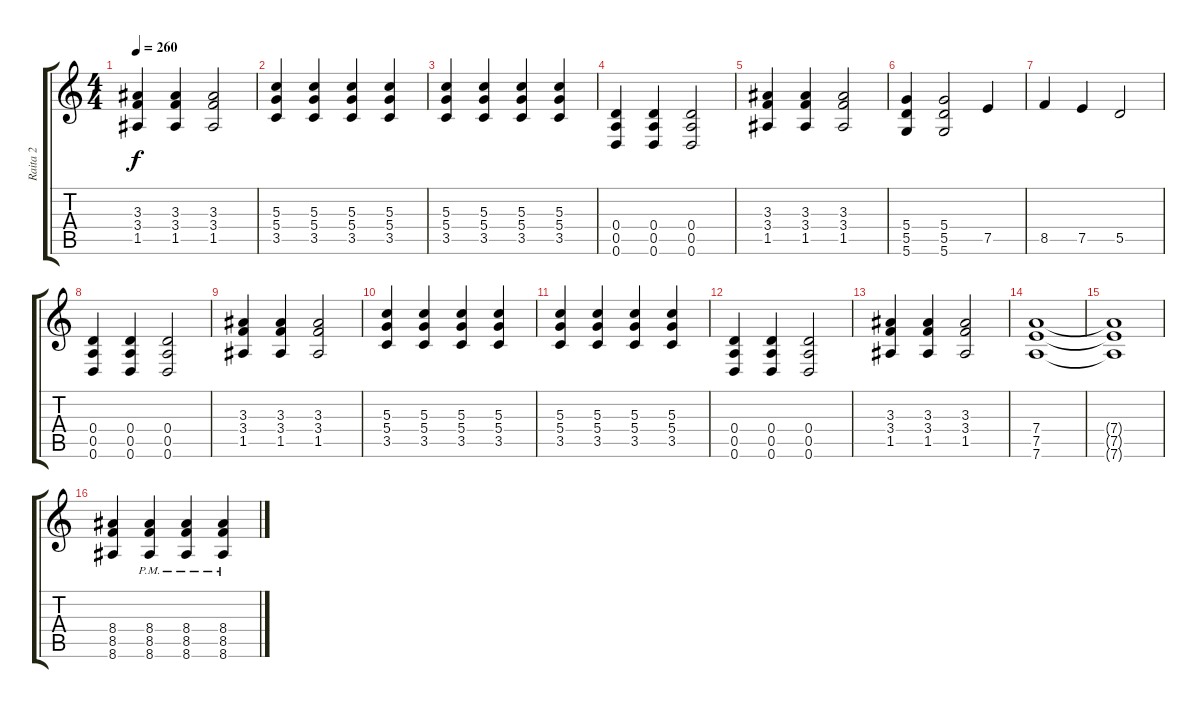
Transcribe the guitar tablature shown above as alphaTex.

\track ("Raita 2" "Raita 2") {instrument overdrivenguitar}
\staff {score tabs}
\tuning (E4 B3 G3 D3 A2 D2) {hide}
\ts (4 4)
\tempo 260
\clef g2
\ks c
(3.3 3.4 1.5).4{dy f} (3.3 3.4 1.5).4 (3.3 3.4 1.5).2 |
(5.3 5.4 3.5).4 (5.3 5.4 3.5).4 (5.3 5.4 3.5).4 (5.3 5.4 3.5).4 |
(5.3 5.4 3.5).4 (5.3 5.4 3.5).4 (5.3 5.4 3.5).4 (5.3 5.4 3.5).4 |
(0.4 0.5 0.6).4 (0.4 0.5 0.6).4 (0.4 0.5 0.6).2 |
(3.3 3.4 1.5).4 (3.3 3.4 1.5).4 (3.3 3.4 1.5).2 |
(5.4 5.5 5.6).4 (5.4 5.5 5.6).2 7.5.4 |
8.5.4 7.5.4 5.5.2 |
(0.4 0.5 0.6).4 (0.4 0.5 0.6).4 (0.4 0.5 0.6).2 |
(3.3 3.4 1.5).4 (3.3 3.4 1.5).4 (3.3 3.4 1.5).2 |
(5.3 5.4 3.5).4 (5.3 5.4 3.5).4 (5.3 5.4 3.5).4 (5.3 5.4 3.5).4 |
(5.3 5.4 3.5).4 (5.3 5.4 3.5).4 (5.3 5.4 3.5).4 (5.3 5.4 3.5).4 |
(0.4 0.5 0.6).4 (0.4 0.5 0.6).4 (0.4 0.5 0.6).2 |
(3.3 3.4 1.5).4 (3.3 3.4 1.5).4 (3.3 3.4 1.5).2 |
(7.4 7.5 7.6).1 |
(7.4{t} 7.5{t} 7.6{t}).1 |
(8.4 8.5 8.6).4 (8.4{pm} 8.5{pm} 8.6{pm}).4 (8.4{pm} 8.5{pm} 8.6{pm}).4 (8.4{pm} 8.5{pm} 8.6{pm}).4
